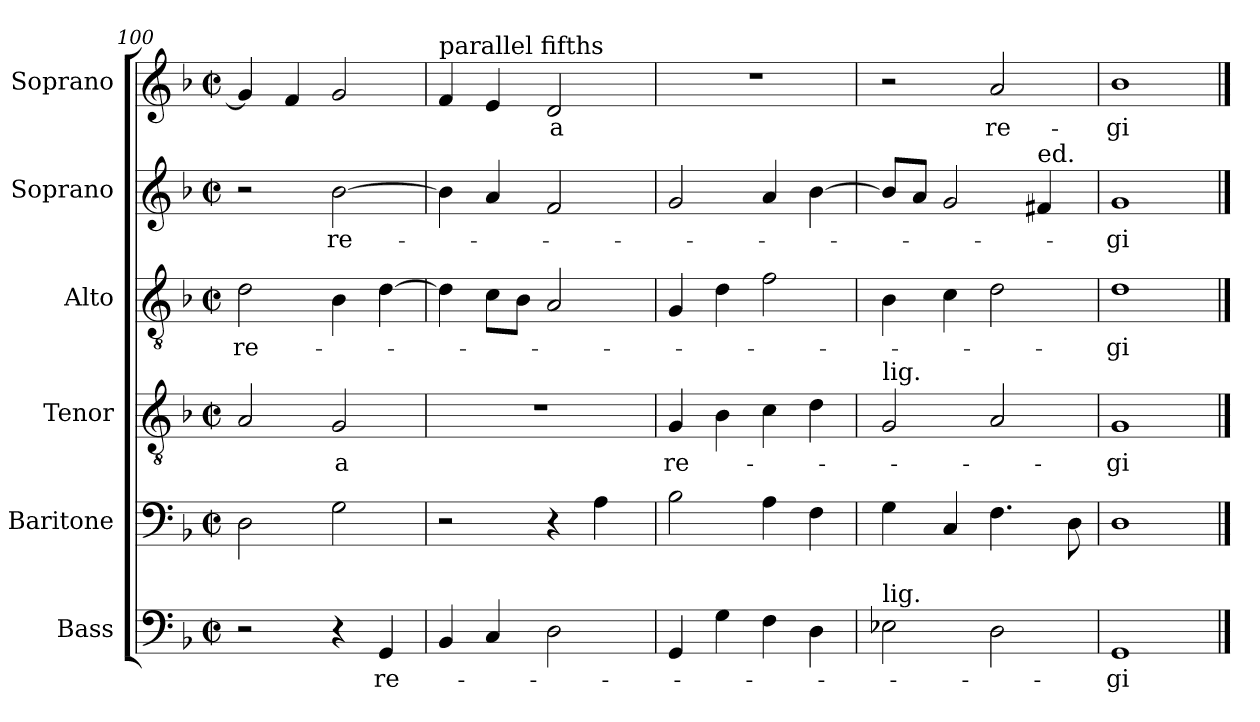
**kern	**text	**kern	**kern	**text	**kern	**text	**kern	**text	**kern	**text
*part6	*part6	*part5	*part4	*part4	*part3	*part3	*part2	*part2	*part1	*part1
*staff6	*staff6	*staff5	*staff4	*staff4	*staff3	*staff3	*staff2	*staff2	*staff1	*staff1
*I"Bass	*	*I"Baritone	*I"Tenor	*	*I"Alto	*	*I"Soprano	*	*I"Soprano	*
*I'B.	*	*I'Bar.	*I'T.	*	*I'A.	*	*I'S.	*	*I'S.	*
*clefF4	*	*clefF4	*clefGv2	*	*clefGv2	*	*clefG2	*	*clefG2	*
*k[b-]	*	*k[b-]	*k[b-]	*	*k[b-]	*	*k[b-]	*	*k[b-]	*
*M2/2	*	*M2/2	*M2/2	*	*M2/2	*	*M2/2	*	*M2/2	*
*met(c|)	*	*met(c|)	*met(c|)	*	*met(c|)	*	*met(c|)	*	*met(c|)	*
=100	=100	=100	=100	=100	=100	=100	=100	=100	=100	=100
!	!	!	!	!	!	!LO:LY:b	!	!	!	!
2r	.	2D\	2A/	.	2d\	re-	2r	.	4g/]	.
.	.	.	.	.	.	.	.	.	4f/	.
!	!	!	!	!LO:LY:b	!	!	!	!LO:LY:b	!	!
4r	.	2G\	2G/	a	4B-\	.	[2b-\	re-	2g/	.
!	!LO:LY:b	!	!	!	!	!	!	!	!	!
4GG/	re-	.	.	.	[4d\	.	.	.	.	.
=101	=101	=101	=101	=101	=101	=101	=101	=101	=101	=101
!	!	!	!	!	!	!	!	!	!LO:TX:a:t=parallel fifths	!
4BB-/	.	2r	1r	.	4d\]	.	4b-\]	.	4f/	.
4C/	.	.	.	.	8c\L	.	4a/	.	4e/	.
.	.	.	.	.	8B-\J	.	.	.	.	.
!	!	!	!	!	!	!	!	!	!	!LO:LY:b
2D\	.	4r	.	.	2A/	.	2f/	.	2d/	-a
.	.	4A\	.	.	.	.	.	.	.	.
=102	=102	=102	=102	=102	=102	=102	=102	=102	=102	=102
!	!	!	!	!LO:LY:b	!	!	!	!	!	!
4GG/	.	2B-\	4G/	re-	4G/	.	2g/	.	1r	.
4G\	.	.	4B-\	.	4d\	.	.	.	.	.
4F\	.	4A\	4c\	.	2f\	.	4a/	.	.	.
4D\	.	4F\	4d\	.	.	.	[4b-\	.	.	.
=103	=103	=103	=103	=103	=103	=103	=103	=103	=103	=103
!	!	!	!LO:TX:a:t=lig.	!	!	!	!	!	!	!
!LO:TX:a:t=lig.	!	!	!	!	!	!	!	!	!	!
2E-X\	.	4G\	2G/	.	4B-\	.	8b-/L]	.	2r	.
.	.	.	.	.	.	.	8a/J	.	.	.
.	.	4C/	.	.	4c\	.	2g/	.	.	.
!	!	!	!	!	!	!	!	!	!	!LO:LY:b
2D\	.	4.F\	2A/	.	2d\	.	.	.	2a/	re-
!	!	!	!	!	!	!	!LO:TX:a:t=ed.	!	!	!
.	.	.	.	.	.	.	4f#X/	.	.	.
.	.	8D\	.	.	.	.	.	.	.	.
=104	=104	=104	=104	=104	=104	=104	=104	=104	=104	=104
!	!LO:LY:b	!	!	!LO:LY:b	!	!LO:LY:b	!	!LO:LY:b	!	!LO:LY:b
1GG	gi	1D	1G	gi	1d	gi	1g	-gi	1b-	-gi
==	==	==	==	==	==	==	==	==	==	==
*-	*-	*-	*-	*-	*-	*-	*-	*-	*-	*-
